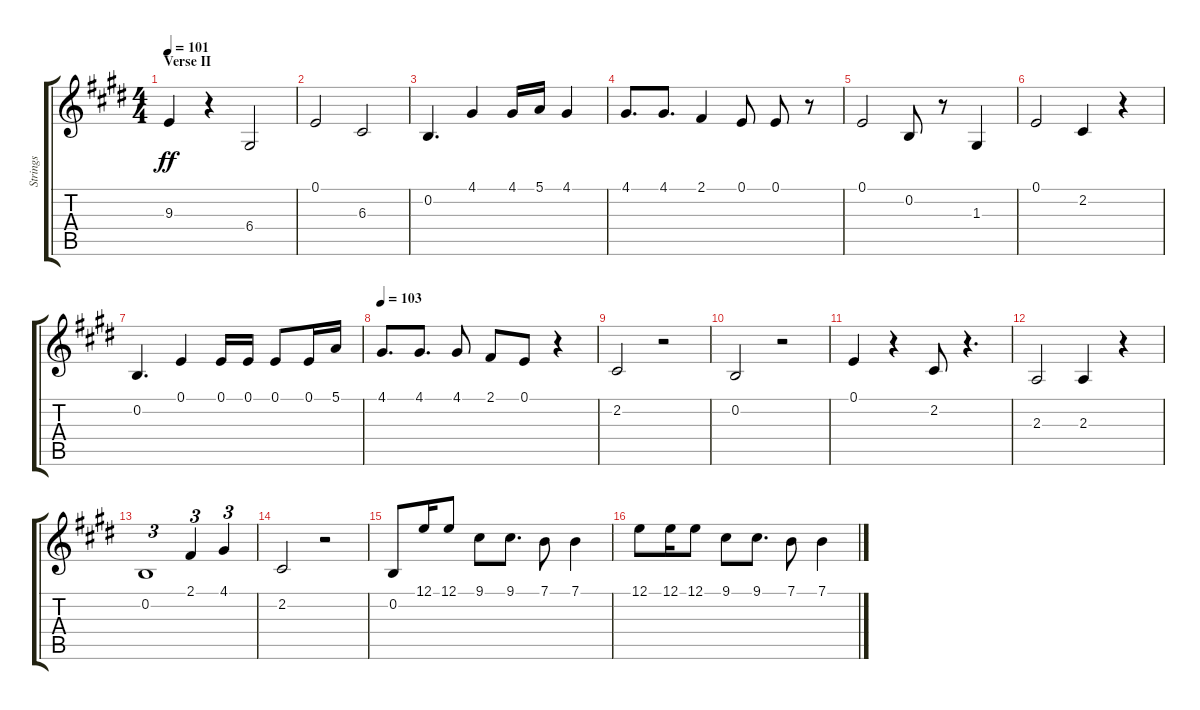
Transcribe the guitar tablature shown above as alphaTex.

\track ("Strings" "Strings") {instrument synthstrings1}
\staff {score tabs}
\tuning (E4 B3 G3 D3 A2 E2) {hide}
\ts (4 4)
\section ("" "Verse II")
\tempo 101
\clef g2
\ks e
9.3.4{dy ff} r.4 6.4.2 |
0.1.2 6.3.2 |
0.2.4{d} 4.1.4 4.1.16 5.1.16 4.1.4 |
4.1.8{d} 4.1.8{d} 2.1.4 0.1.8 0.1.8 r.8 |
0.1.2 0.2.8 r.8 1.3.4 |
0.1.2 2.2.4 r.4 |
0.2.4{d} 0.1.4 0.1.16 0.1.16 0.1.8 0.1.16 5.1.16 |
\tempo 103
4.1.8{d} 4.1.8{d} 4.1.8 2.1.8 0.1.8 r.4 |
2.2.2 r.2 |
0.2.2 r.2 |
0.1.4 r.4 2.2.8 r.4{d} |
2.3.2 2.3.4 r.4 |
0.2.1{tu (3 2)} 2.1.4{tu (3 2)} 4.1.4{tu (3 2)} |
2.2.2 r.2 |
0.2.8 12.1.16 12.1.8 9.1.8 9.1.8{d} 7.1.8 7.1.4 |
12.1.8 12.1.16 12.1.8 9.1.8 9.1.8{d} 7.1.8 7.1.4
